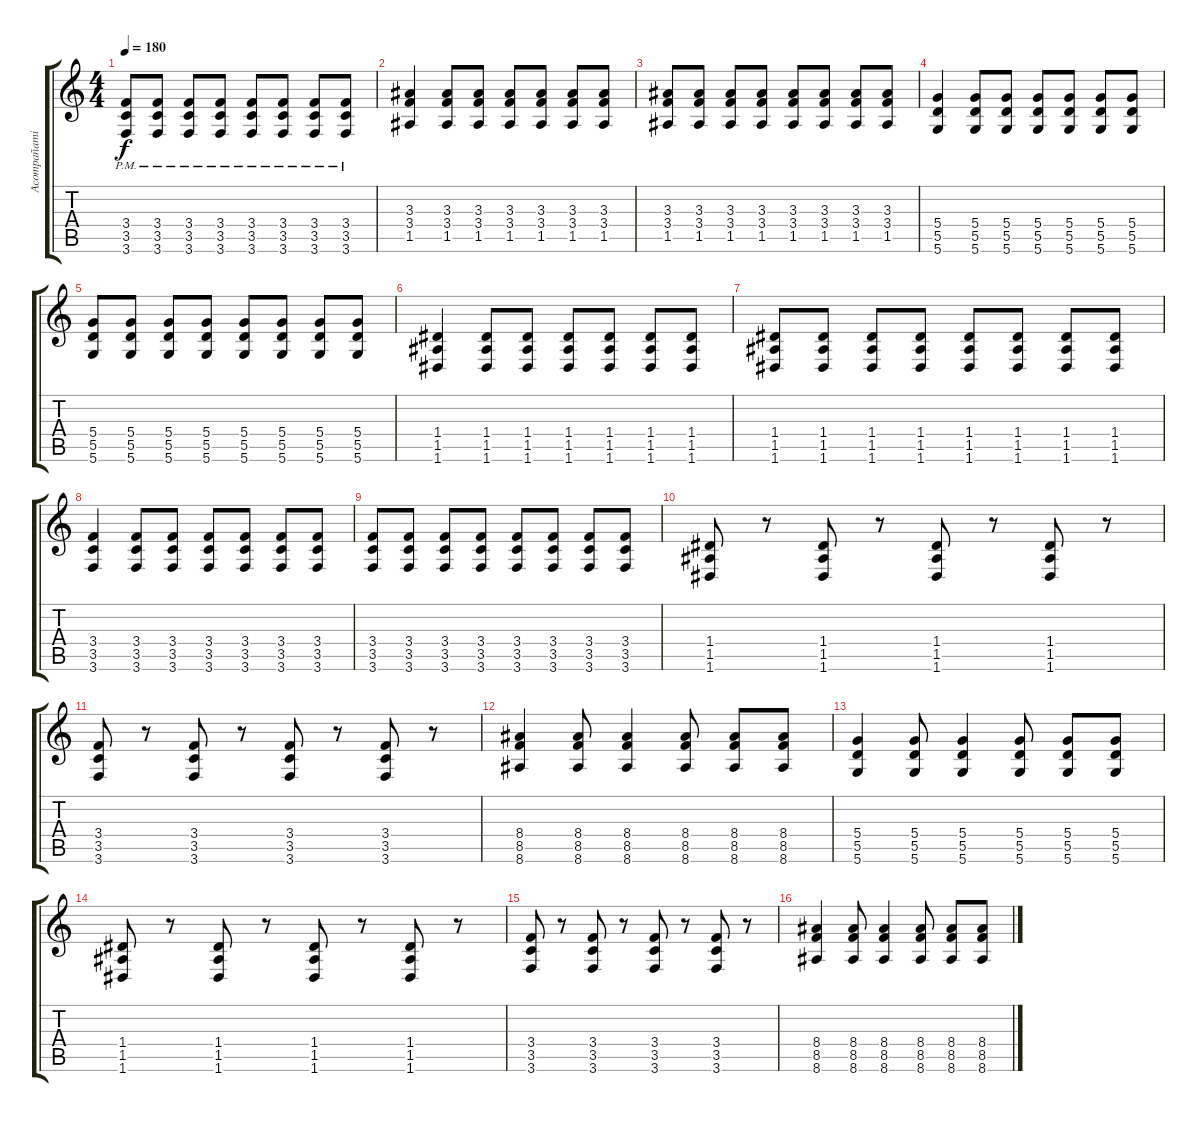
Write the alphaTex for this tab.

\track ("Acompañamiento" "Acompañami") {instrument distortionguitar}
\staff {score tabs}
\tuning (E4 B3 G3 D3 A2 D2) {hide}
\ts (4 4)
\tempo 180
\clef g2
\ks c
(3.4{pm} 3.5{pm} 3.6{pm}).8{dy f} (3.4{pm} 3.5{pm} 3.6{pm}).8 (3.4{pm} 3.5{pm} 3.6{pm}).8 (3.4{pm} 3.5{pm} 3.6{pm}).8 (3.4{pm} 3.5{pm} 3.6{pm}).8 (3.4{pm} 3.5{pm} 3.6{pm}).8 (3.4{pm} 3.5{pm} 3.6{pm}).8 (3.4{pm} 3.5{pm} 3.6{pm}).8 |
(3.3 3.4 1.5).4 (3.3 3.4 1.5).8 (3.3 3.4 1.5).8 (3.3 3.4 1.5).8 (3.3 3.4 1.5).8 (3.3 3.4 1.5).8 (3.3 3.4 1.5).8 |
(3.3 3.4 1.5).8 (3.3 3.4 1.5).8 (3.3 3.4 1.5).8 (3.3 3.4 1.5).8 (3.3 3.4 1.5).8 (3.3 3.4 1.5).8 (3.3 3.4 1.5).8 (3.3 3.4 1.5).8 |
(5.4 5.5 5.6).4 (5.4 5.5 5.6).8 (5.4 5.5 5.6).8 (5.4 5.5 5.6).8 (5.4 5.5 5.6).8 (5.4 5.5 5.6).8 (5.4 5.5 5.6).8 |
(5.4 5.5 5.6).8 (5.4 5.5 5.6).8 (5.4 5.5 5.6).8 (5.4 5.5 5.6).8 (5.4 5.5 5.6).8 (5.4 5.5 5.6).8 (5.4 5.5 5.6).8 (5.4 5.5 5.6).8 |
(1.4 1.5 1.6).4 (1.4 1.5 1.6).8 (1.4 1.5 1.6).8 (1.4 1.5 1.6).8 (1.4 1.5 1.6).8 (1.4 1.5 1.6).8 (1.4 1.5 1.6).8 |
(1.4 1.5 1.6).8 (1.4 1.5 1.6).8 (1.4 1.5 1.6).8 (1.4 1.5 1.6).8 (1.4 1.5 1.6).8 (1.4 1.5 1.6).8 (1.4 1.5 1.6).8 (1.4 1.5 1.6).8 |
(3.4 3.5 3.6).4 (3.4 3.5 3.6).8 (3.4 3.5 3.6).8 (3.4 3.5 3.6).8 (3.4 3.5 3.6).8 (3.4 3.5 3.6).8 (3.4 3.5 3.6).8 |
(3.4 3.5 3.6).8 (3.4 3.5 3.6).8 (3.4 3.5 3.6).8 (3.4 3.5 3.6).8 (3.4 3.5 3.6).8 (3.4 3.5 3.6).8 (3.4 3.5 3.6).8 (3.4 3.5 3.6).8 |
(1.4 1.5 1.6).8 r.8 (1.4 1.5 1.6).8 r.8 (1.4 1.5 1.6).8 r.8 (1.4 1.5 1.6).8 r.8 |
(3.4 3.5 3.6).8 r.8 (3.4 3.5 3.6).8 r.8 (3.4 3.5 3.6).8 r.8 (3.4 3.5 3.6).8 r.8 |
(8.4 8.5 8.6).4 (8.4 8.5 8.6).8 (8.4 8.5 8.6).4 (8.4 8.5 8.6).8 (8.4 8.5 8.6).8 (8.4 8.5 8.6).8 |
(5.4 5.5 5.6).4 (5.4 5.5 5.6).8 (5.4 5.5 5.6).4 (5.4 5.5 5.6).8 (5.4 5.5 5.6).8 (5.4 5.5 5.6).8 |
(1.4 1.5 1.6).8 r.8 (1.4 1.5 1.6).8 r.8 (1.4 1.5 1.6).8 r.8 (1.4 1.5 1.6).8 r.8 |
(3.4 3.5 3.6).8 r.8 (3.4 3.5 3.6).8 r.8 (3.4 3.5 3.6).8 r.8 (3.4 3.5 3.6).8 r.8 |
(8.4 8.5 8.6).4 (8.4 8.5 8.6).8 (8.4 8.5 8.6).4 (8.4 8.5 8.6).8 (8.4 8.5 8.6).8 (8.4 8.5 8.6).8
